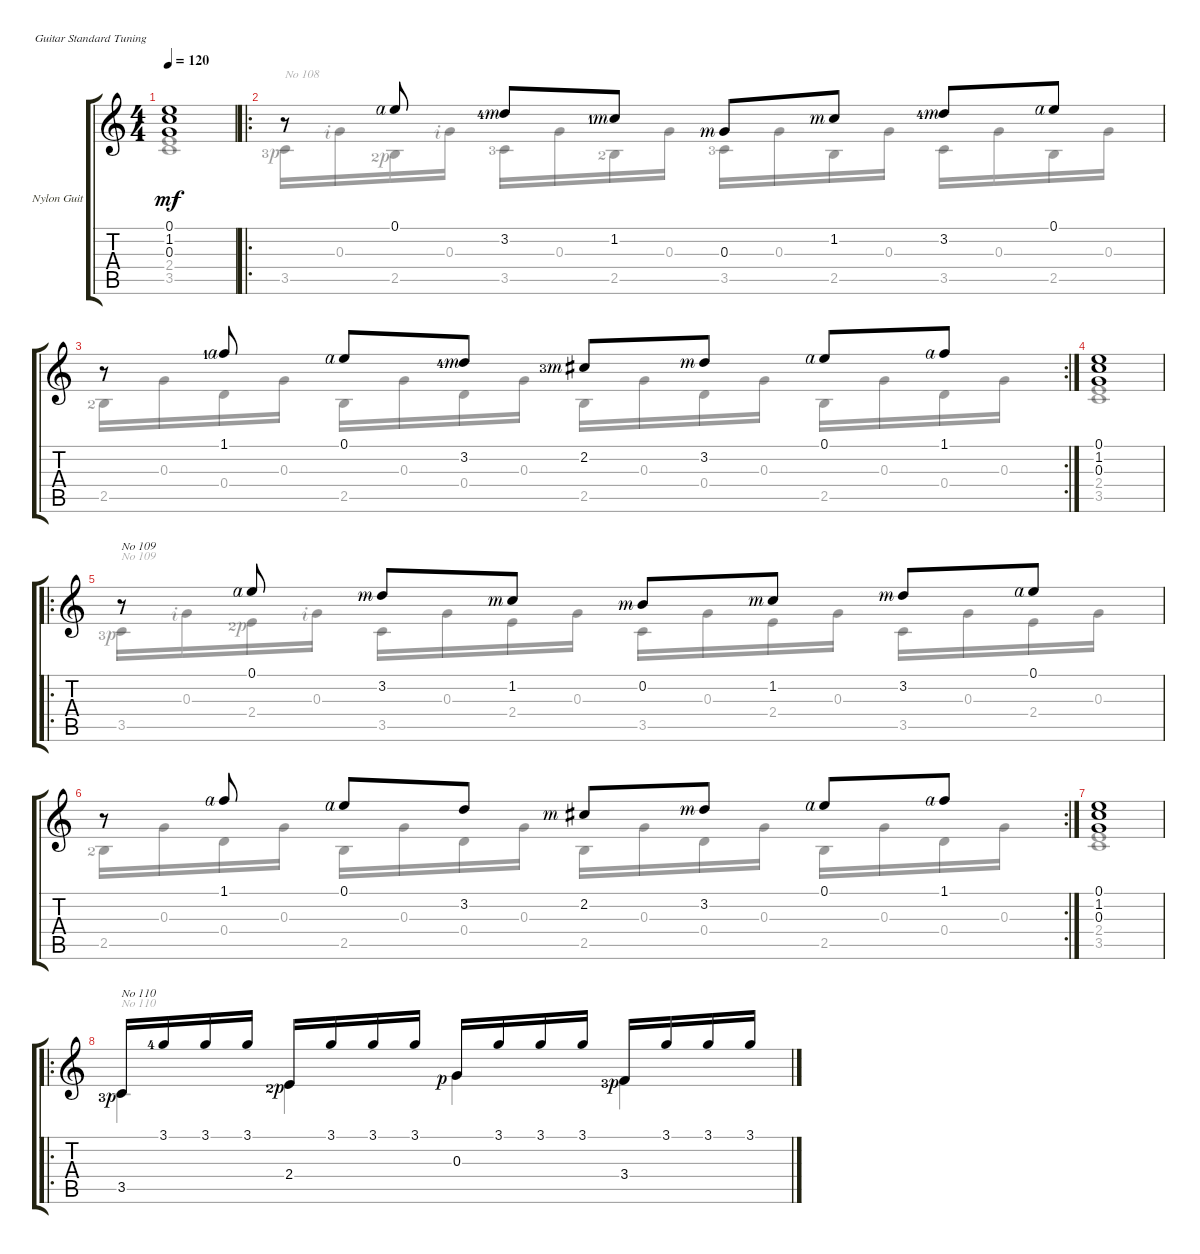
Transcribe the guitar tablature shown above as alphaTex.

\defaultSystemsLayout 4
\bracketExtendMode groupsimilarinstruments
\firstSystemTrackNameOrientation horizontal
\otherSystemsTrackNameOrientation horizontal
\track ("Nylon Guitar" "Nylon Guit") {instrument acousticguitarsteel}
\staff {score tabs}
\tuning (E4 B3 G3 D3 A2 E2)
\voice
\ts (4 4)
\tempo 120
\clef g2
\scale
0.0694864
\ks c
(0.1 1.2 0.3).1{dy mf} |
\ro
\scale
0.429075 r.8 0.1{rf 4}.8 3.2{lf 5 rf 3}.8 1.2{lf 2 rf 3}.8 0.3{rf 3}.8 1.2{rf 3}.8 3.2{lf 5 rf 3}.8 0.1{rf 4}.8 |
\rc 2
\scale
0.510132 r.8 1.1{lf 2 rf 4}.8 0.1{rf 4}.8 3.2{lf 5 rf 3}.8 2.2{lf 4 rf 3}.8 3.2{rf 3}.8 0.1{rf 4}.8 1.1{rf 4}.8 |
\scale
0.060793 (0.1 1.2 0.3).1 |
\ro
\scale
0.349282 r.8{txt "No 109"} 0.1{rf 4}.8 3.2{rf 3}.8 1.2{rf 3}.8 0.2{rf 3}.8 1.2{rf 3}.8 3.2{rf 3}.8 0.1{rf 4}.8 |
\rc 2
\scale
0.320574 r.8 1.1{rf 4}.8 0.1{rf 4}.8 3.2.8 2.2{rf 3}.8 3.2{rf 3}.8 0.1{rf 4}.8 1.1{rf 4}.8 |
\scale
0.330144 (0.1 1.2 0.3).1 |
\ro
\scale
0.349282 3.5{lf 4 rf 1}.16{txt "No 110"} 3.1{lf 5}.16 3.1.16 3.1.16 2.4{lf 3 rf 1}.16 3.1.16 3.1.16 3.1.16 0.3{rf 1}.16 3.1.16 3.1.16 3.1.16 3.4{lf 4 rf 1}.16 3.1.16 3.1.16 3.1.16
\voice
\clef g2
\ottava regular
\simile none
\scale
0.0694864
\ks c
(2.4 3.5).1{dy mf} |
\scale
0.429075 3.5{lf 4 rf 1}.16{txt "No 108"} 0.3{rf 2}.16 2.5{lf 3 rf 1}.16 0.3{rf 2}.16 3.5{lf 4}.16 0.3.16 2.5{lf 3}.16 0.3.16 3.5{lf 4}.16 0.3.16 2.5.16 0.3.16 3.5.16 0.3.16 2.5.16 0.3.16 |
\scale
0.510132 2.5{lf 3}.16 0.3.16 0.4.16 0.3.16 2.5.16 0.3.16 0.4.16 0.3.16 2.5.16 0.3.16 0.4.16 0.3.16 2.5.16 0.3.16 0.4.16 0.3.16 |
\scale
0.060793 (2.4 3.5).1 |
\scale
0.349282 3.5{lf 4 rf 1}.16{txt "No 109"} 0.3{rf 2}.16 2.4{lf 3 rf 1}.16 0.3{rf 2}.16 3.5.16 0.3.16 2.4.16 0.3.16 3.5.16 0.3.16 2.4.16 0.3.16 3.5.16 0.3.16 2.4.16 0.3.16 |
\scale
0.320574 2.5{lf 3}.16 0.3.16 0.4.16 0.3.16 2.5.16 0.3.16 0.4.16 0.3.16 2.5.16 0.3.16 0.4.16 0.3.16 2.5.16 0.3.16 0.4.16 0.3.16 |
\scale
0.330144 (2.4 3.5).1 |
\scale
0.349282 3.5{lf 4 rf 1}.4{txt "No 110"} 2.4{lf 3 rf 1}.4 0.3{rf 1}.4 3.4{lf 4 rf 1}.4
